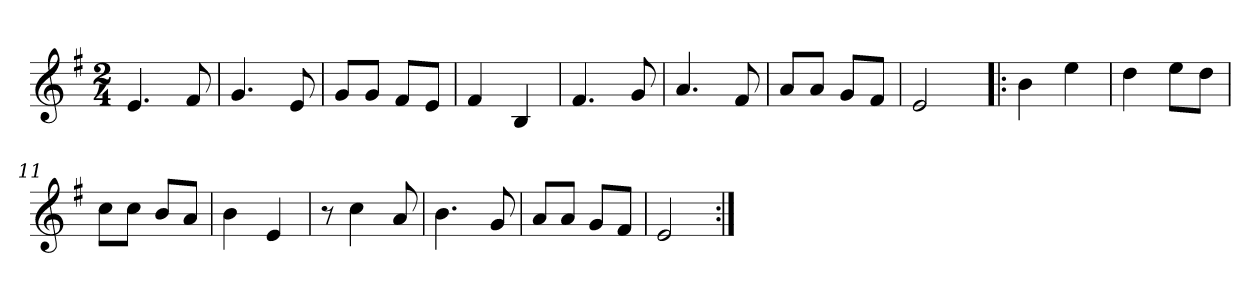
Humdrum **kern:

**kern
*part1
*staff1
*clefG2
*k[f#]
*G:
*M2/4
=1
4.e/
8f#/
=2
4.g/
8e/
=3
8g/L
8g/J
8f#/L
8e/J
=4
4f#/
4B/
=5
4.f#/
8g/
=6
4.a/
8f#/
=7
8a/L
8a/J
8g/L
8f#/J
=8
2e/
!!LO:LB:g=z
=9!|:
4b\
4ee\
=10
4dd\
8ee\L
8dd\J
=11
8cc\L
8cc\J
8b/L
8a/J
=12
4b\
4e/
=13
8r
4cc\
8a/
=14
4.b\
8g/
=15
8a/L
8a/J
8g/L
8f#/J
=16
2e/
=:|!
*-
